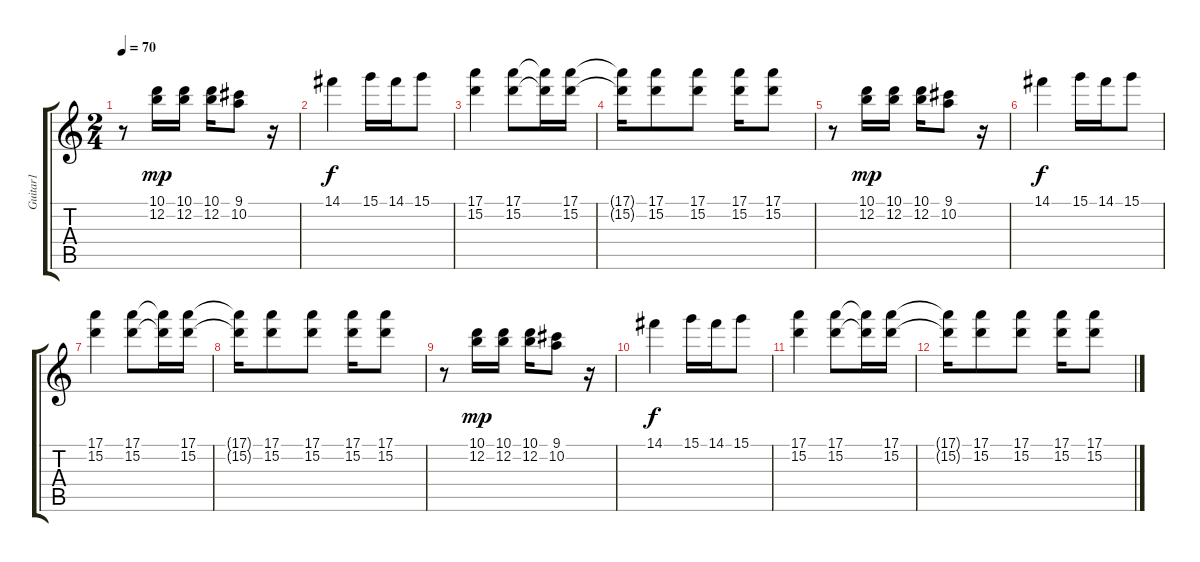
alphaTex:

\track ("Guitar1" "Guitar1") {instrument electricguitarclean}
\staff {score tabs}
\tuning (E4 B3 G3 D3 A2 E2) {hide}
\ts (2 4)
\tempo 70
\clef g2
\ks c
r.8{dy f} (10.1 12.2).16{dy mp} (10.1 12.2).16 (10.1 12.2).16 (9.1 10.2).8 r.16 |
14.1.4{dy f} 15.1.16 14.1.16 15.1.8 |
(17.1 15.2).4 (17.1 15.2).8 (17.1{t} 15.2{t}).16 (17.1 15.2).16 |
(17.1{t} 15.2{t}).16 (17.1 15.2).8 (17.1 15.2).8 (17.1 15.2).16 (17.1 15.2).8 |
r.8{volume 0} (10.1 12.2).16{dy mp} (10.1 12.2).16 (10.1 12.2).16 (9.1 10.2).8 r.16 |
14.1.4{dy f} 15.1.16 14.1.16 15.1.8 |
(17.1 15.2).4 (17.1 15.2).8 (17.1{t} 15.2{t}).16 (17.1 15.2).16 |
(17.1{t} 15.2{t}).16 (17.1 15.2).8 (17.1 15.2).8 (17.1 15.2).16 (17.1 15.2).8 |
r.8 (10.1 12.2).16{dy mp} (10.1 12.2).16 (10.1 12.2).16 (9.1 10.2).8 r.16 |
14.1.4{dy f} 15.1.16 14.1.16 15.1.8 |
(17.1 15.2).4 (17.1 15.2).8 (17.1{t} 15.2{t}).16 (17.1 15.2).16 |
(17.1{t} 15.2{t}).16 (17.1 15.2).8 (17.1 15.2).8 (17.1 15.2).16 (17.1 15.2).8
